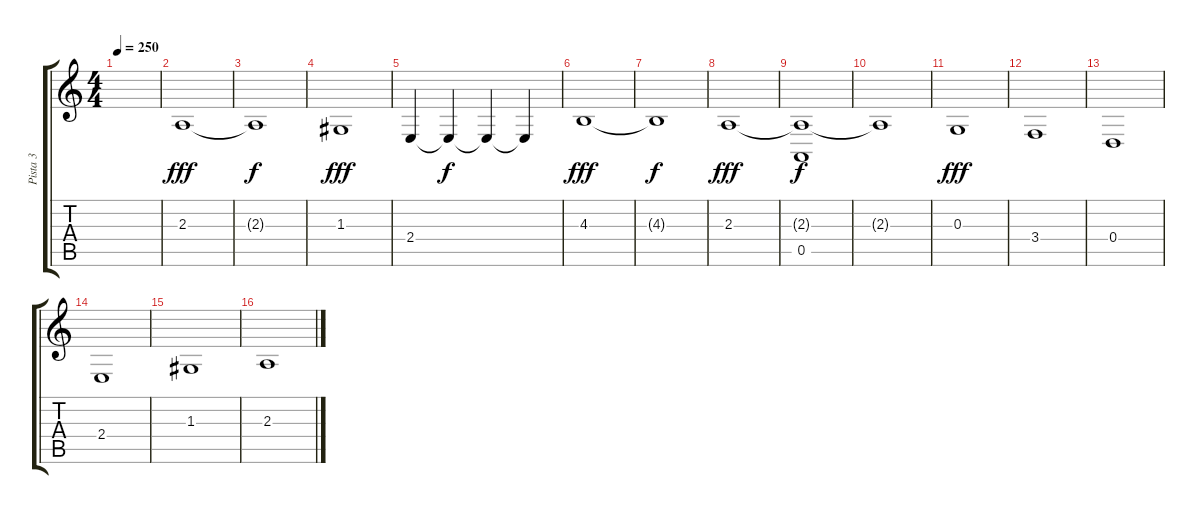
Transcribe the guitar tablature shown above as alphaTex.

\track ("Pista 3" "Pista 3") {instrument cello}
\staff {score tabs}
\tuning (E4 B3 G3 D3 A2 E2) {hide}
\ts (4 4)
\tempo 250
\clef g2
\ks c
|
2.3.1{dy fff} |
2.3{t}.1{dy f} |
1.3.1{dy fff} |
2.4.4 2.4{t}.4{dy f} 2.4{t}.4 2.4{t}.4 |
4.3.1{dy fff} |
4.3{t}.1{dy f} |
2.3.1{dy fff} |
(2.3{t} 0.5).1{dy f} |
2.3{t}.1 |
0.3.1{dy fff} |
3.4.1 |
0.4.1 |
2.4.1 |
1.3.1 |
2.3.1
